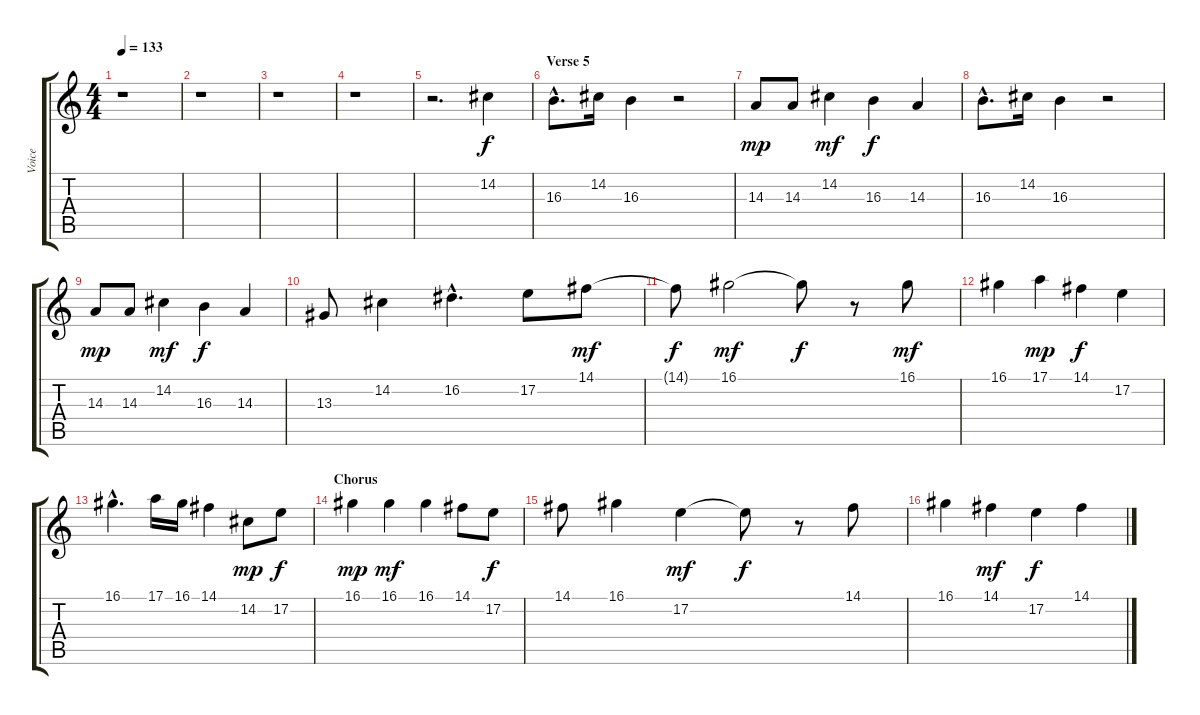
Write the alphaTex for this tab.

\track ("Voice" "Voice") {instrument flute}
\staff {score tabs}
\tuning (E4 B3 G3 D3 A2 E2) {hide}
\ts (4 4)
\tempo 133
\clef g2
\ks c
r.1{dy f} |
r.1 |
r.1 |
r.1 |
r.2{d} 14.2.4 |
\section ("" "Verse 5")
16.3{hac}.8{d} 14.2.16 16.3.4 r.2 |
14.3.8{dy mp} 14.3.8 14.2.4{dy mf} 16.3.4{dy f} 14.3.4 |
16.3{hac}.8{d} 14.2.16 16.3.4 r.2 |
14.3.8{dy mp} 14.3.8 14.2.4{dy mf} 16.3.4{dy f} 14.3.4 |
13.3.8 14.2.4 16.2{hac}.4{d} 17.2.8 14.1.8{dy mf} |
14.1{t}.8{dy f} 16.1.2{dy mf} 16.1{t}.8{dy f} r.8 16.1.8{dy mf} |
16.1.4 17.1.4{dy mp} 14.1.4{dy f} 17.2.4 |
16.1{hac}.4{d} 17.1.16 16.1.16 14.1.4 14.2.8{dy mp} 17.2.8{dy f} |
\section ("" "Chorus")
16.1.4{dy mp} 16.1.4{dy mf} 16.1.4 14.1.8 17.2.8{dy f} |
14.1.8 16.1.4 17.2.4{dy mf} 17.2{t}.8{dy f} r.8 14.1.8 |
16.1.4 14.1.4{dy mf} 17.2.4{dy f} 14.1.4
